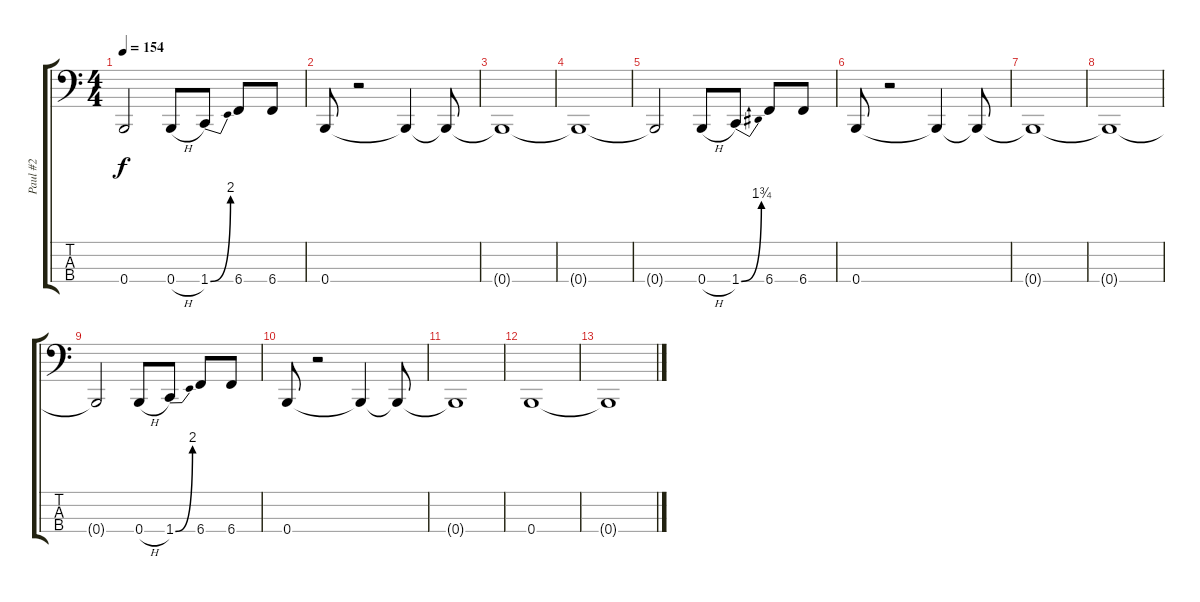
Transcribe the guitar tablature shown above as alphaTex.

\track ("Paul #2" "Paul #2") {instrument electricbasspick}
\staff {score tabs}
\tuning (E2 B1 Gb1 B0) {hide}
\ts (4 4)
\tempo 154
\clef f4
\ks c
0.4{t}.2{dy f} 0.4{h}.8 1.4{be (bend 0 0 60 8)}.8 6.4.8 6.4.8 |
0.4.8 r.2 0.4{t}.4 0.4{t}.8 |
0.4{t}.1 |
0.4{t}.1 |
0.4{t}.2 0.4{h}.8 1.4{be (bend 0 0 60 7)}.8 6.4.8 6.4.8 |
0.4.8 r.2 0.4{t}.4 0.4{t}.8 |
0.4{t}.1 |
0.4{t}.1 |
0.4{t}.2 0.4{h}.8 1.4{be (bend 0 0 60 8)}.8 6.4.8 6.4.8 |
0.4.8 r.2 0.4{t}.4 0.4{t}.8 |
0.4{t}.1 |
0.4.1 |
0.4{t}.1
